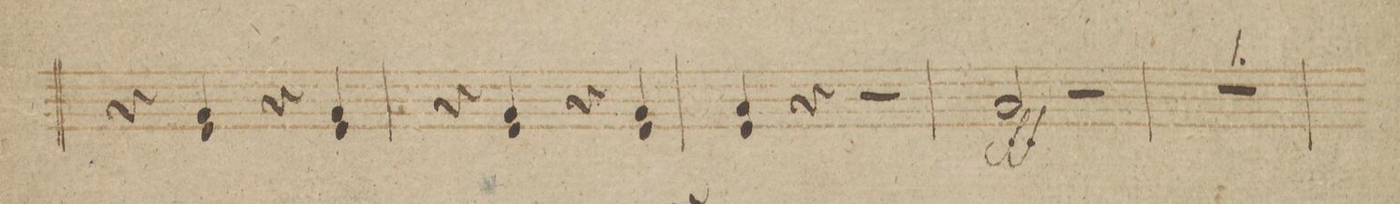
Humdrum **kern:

**kern	**dynam
*I"Viola.	*
*clefC3	*
*k[b-]	*
*met(c|)	*
*M2/2	*
4r	.
4A/ 4F/	.
4r	.
4A/ 4F/	.
=103	=103
4r	.
4A/ 4F/	.
4r	.
4A/ 4F/	.
=104	=104
4B-/ 4F/	.
4r	.
2r	.
=105	=105
2B-/	ff
2r	.
=106	=106
1r	.
=107	=107
*-	*-
